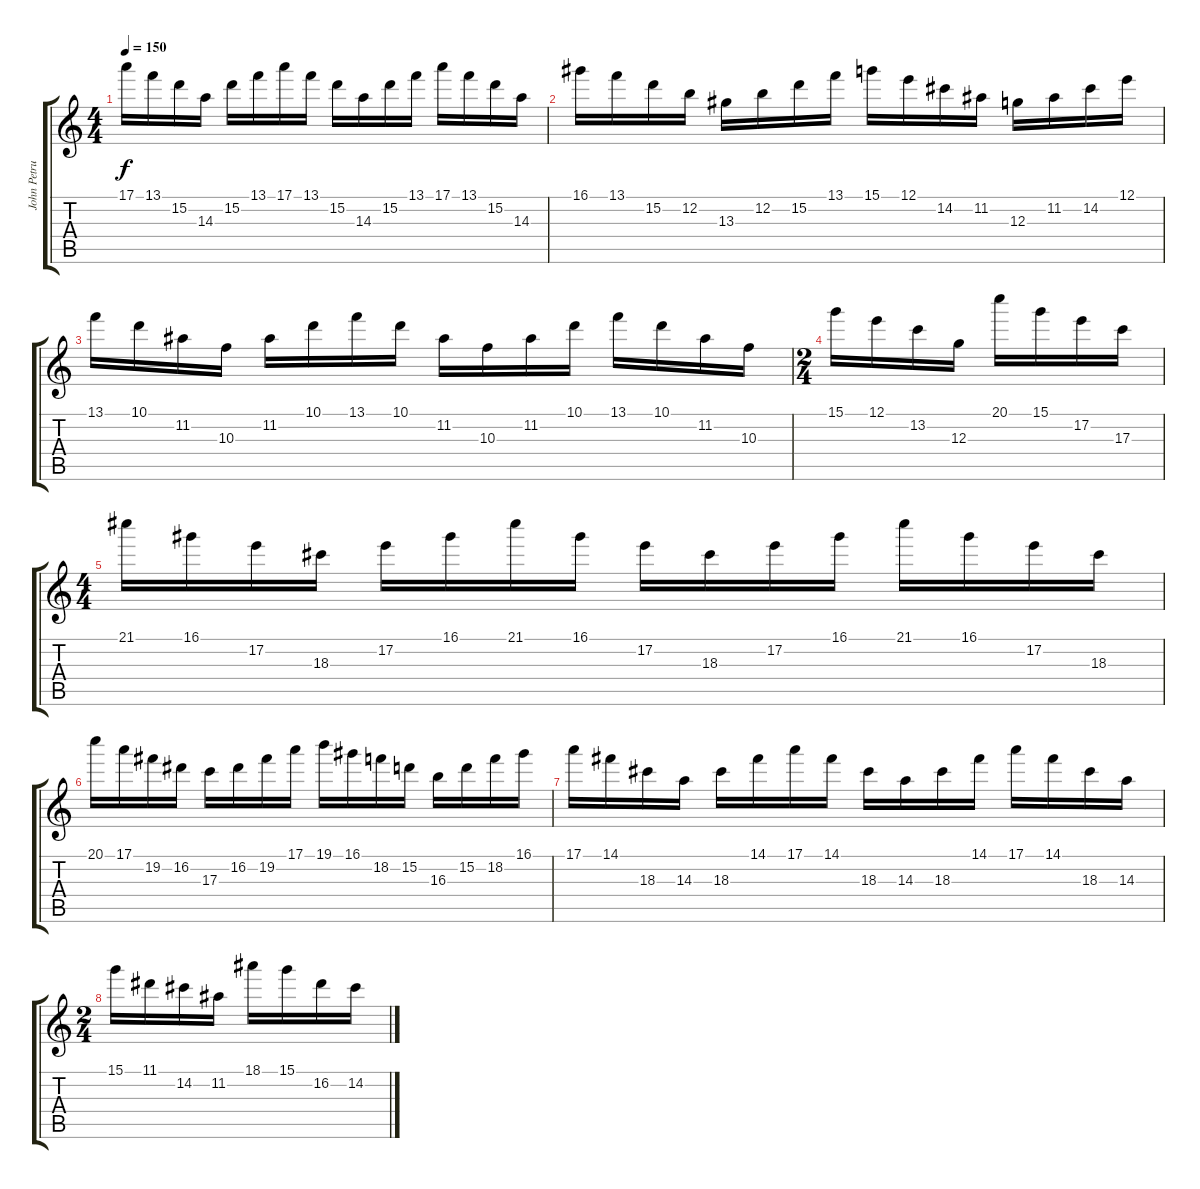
\track ("John Petrucci" "John Petru") {instrument distortionguitar}
\staff {score tabs}
\tuning (E4 B3 G3 D3 A2 E2) {hide}
\ts (4 4)
\tempo 150
\clef g2
\ks c
17.1.16{dy f} 13.1.16 15.2.16 14.3.16 15.2.16 13.1.16 17.1.16 13.1.16 15.2.16 14.3.16 15.2.16 13.1.16 17.1.16 13.1.16 15.2.16 14.3.16 |
16.1.16 13.1.16 15.2.16 12.2.16 13.3.16 12.2.16 15.2.16 13.1.16 15.1.16 12.1.16 14.2.16 11.2.16 12.3.16 11.2.16 14.2.16 12.1.16 |
13.1.16 10.1.16 11.2.16 10.3.16 11.2.16 10.1.16 13.1.16 10.1.16 11.2.16 10.3.16 11.2.16 10.1.16 13.1.16 10.1.16 11.2.16 10.3.16 |
\ts (2 4)
15.1.16 12.1.16 13.2.16 12.3.16 20.1.16 15.1.16 17.2.16 17.3.16 |
\ts (4 4)
21.1.16 16.1.16 17.2.16 18.3.16 17.2.16 16.1.16 21.1.16 16.1.16 17.2.16 18.3.16 17.2.16 16.1.16 21.1.16 16.1.16 17.2.16 18.3.16 |
20.1.16 17.1.16 19.2.16 16.2.16 17.3.16 16.2.16 19.2.16 17.1.16 19.1.16 16.1.16 18.2.16 15.2.16 16.3.16 15.2.16 18.2.16 16.1.16 |
17.1.16 14.1.16 18.3.16 14.3.16 18.3.16 14.1.16 17.1.16 14.1.16 18.3.16 14.3.16 18.3.16 14.1.16 17.1.16 14.1.16 18.3.16 14.3.16 |
\ts (2 4)
15.1.16 11.1.16 14.2.16 11.2.16 18.1.16 15.1.16 16.2.16 14.2.16
